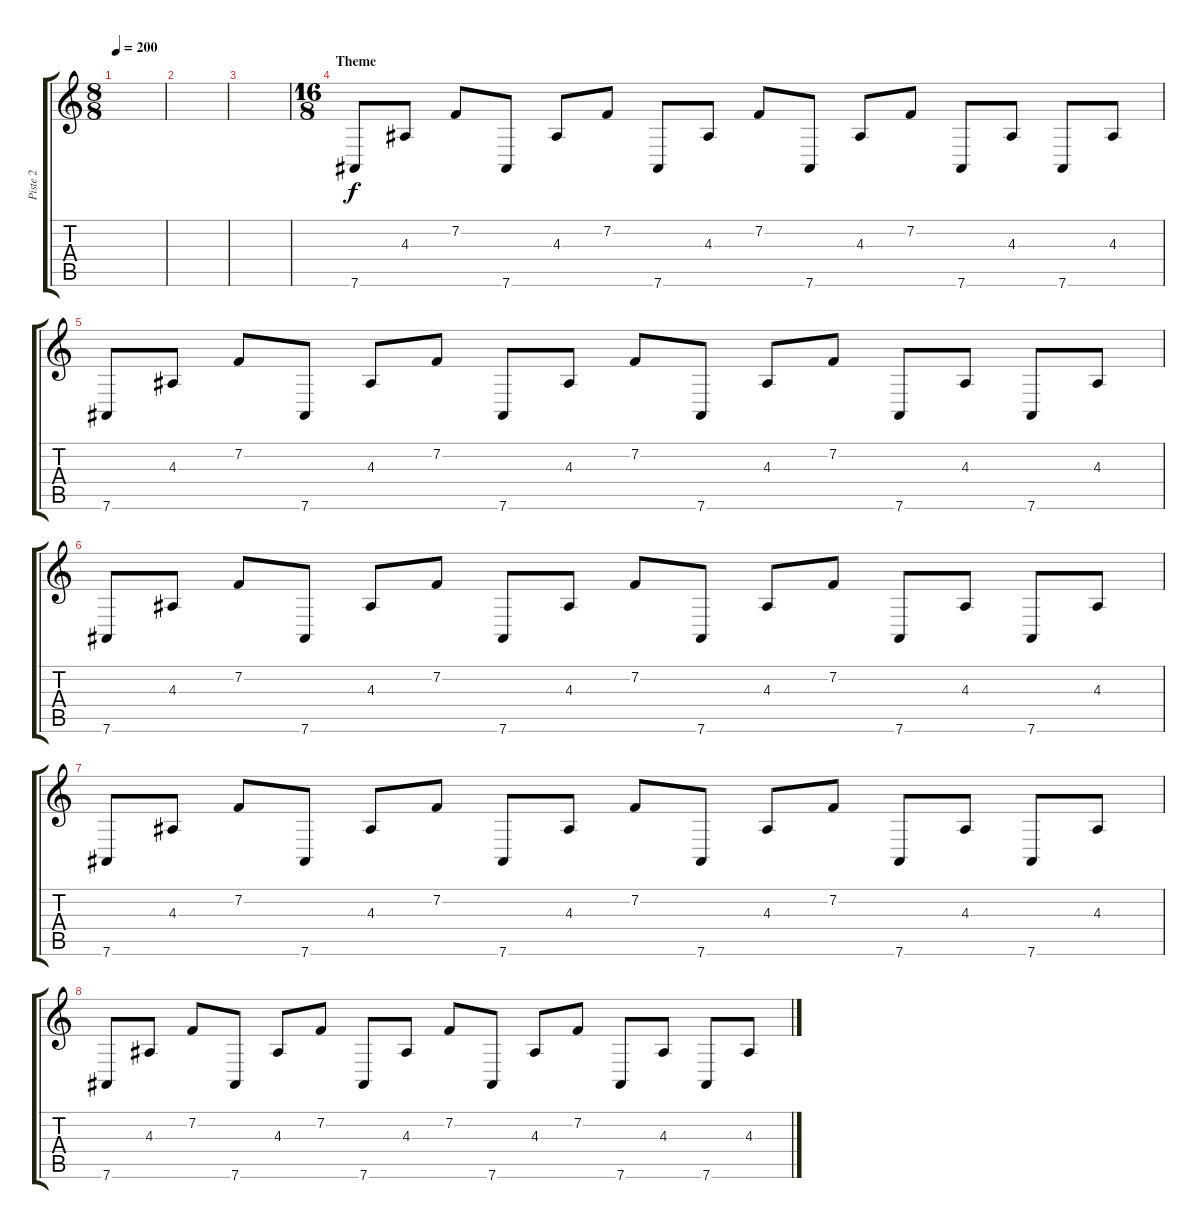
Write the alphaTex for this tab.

\track ("Piste 2" "Piste 2") {instrument lead2sawtooth}
\staff {score tabs}
\tuning (Eb4 Bb3 Gb3 Db3 Ab2 Eb2) {hide}
\ts (8 8)
\tempo 200
\clef g2
\ks c
|
|
|
\ts (16 8)
\section ("" "Theme")
7.6.8 4.3.8 7.2.8 7.6.8 4.3.8 7.2.8 7.6.8 4.3.8 7.2.8 7.6.8 4.3.8 7.2.8 7.6.8 4.3.8 7.6.8 4.3.8 |
7.6.8 4.3.8 7.2.8 7.6.8 4.3.8 7.2.8 7.6.8 4.3.8 7.2.8 7.6.8 4.3.8 7.2.8 7.6.8 4.3.8 7.6.8 4.3.8 |
7.6.8 4.3.8 7.2.8 7.6.8 4.3.8 7.2.8 7.6.8 4.3.8 7.2.8 7.6.8 4.3.8 7.2.8 7.6.8 4.3.8 7.6.8 4.3.8 |
7.6.8 4.3.8 7.2.8 7.6.8 4.3.8 7.2.8 7.6.8 4.3.8 7.2.8 7.6.8 4.3.8 7.2.8 7.6.8 4.3.8 7.6.8 4.3.8 |
7.6.8 4.3.8 7.2.8 7.6.8 4.3.8 7.2.8 7.6.8 4.3.8 7.2.8 7.6.8 4.3.8 7.2.8 7.6.8 4.3.8 7.6.8 4.3.8
